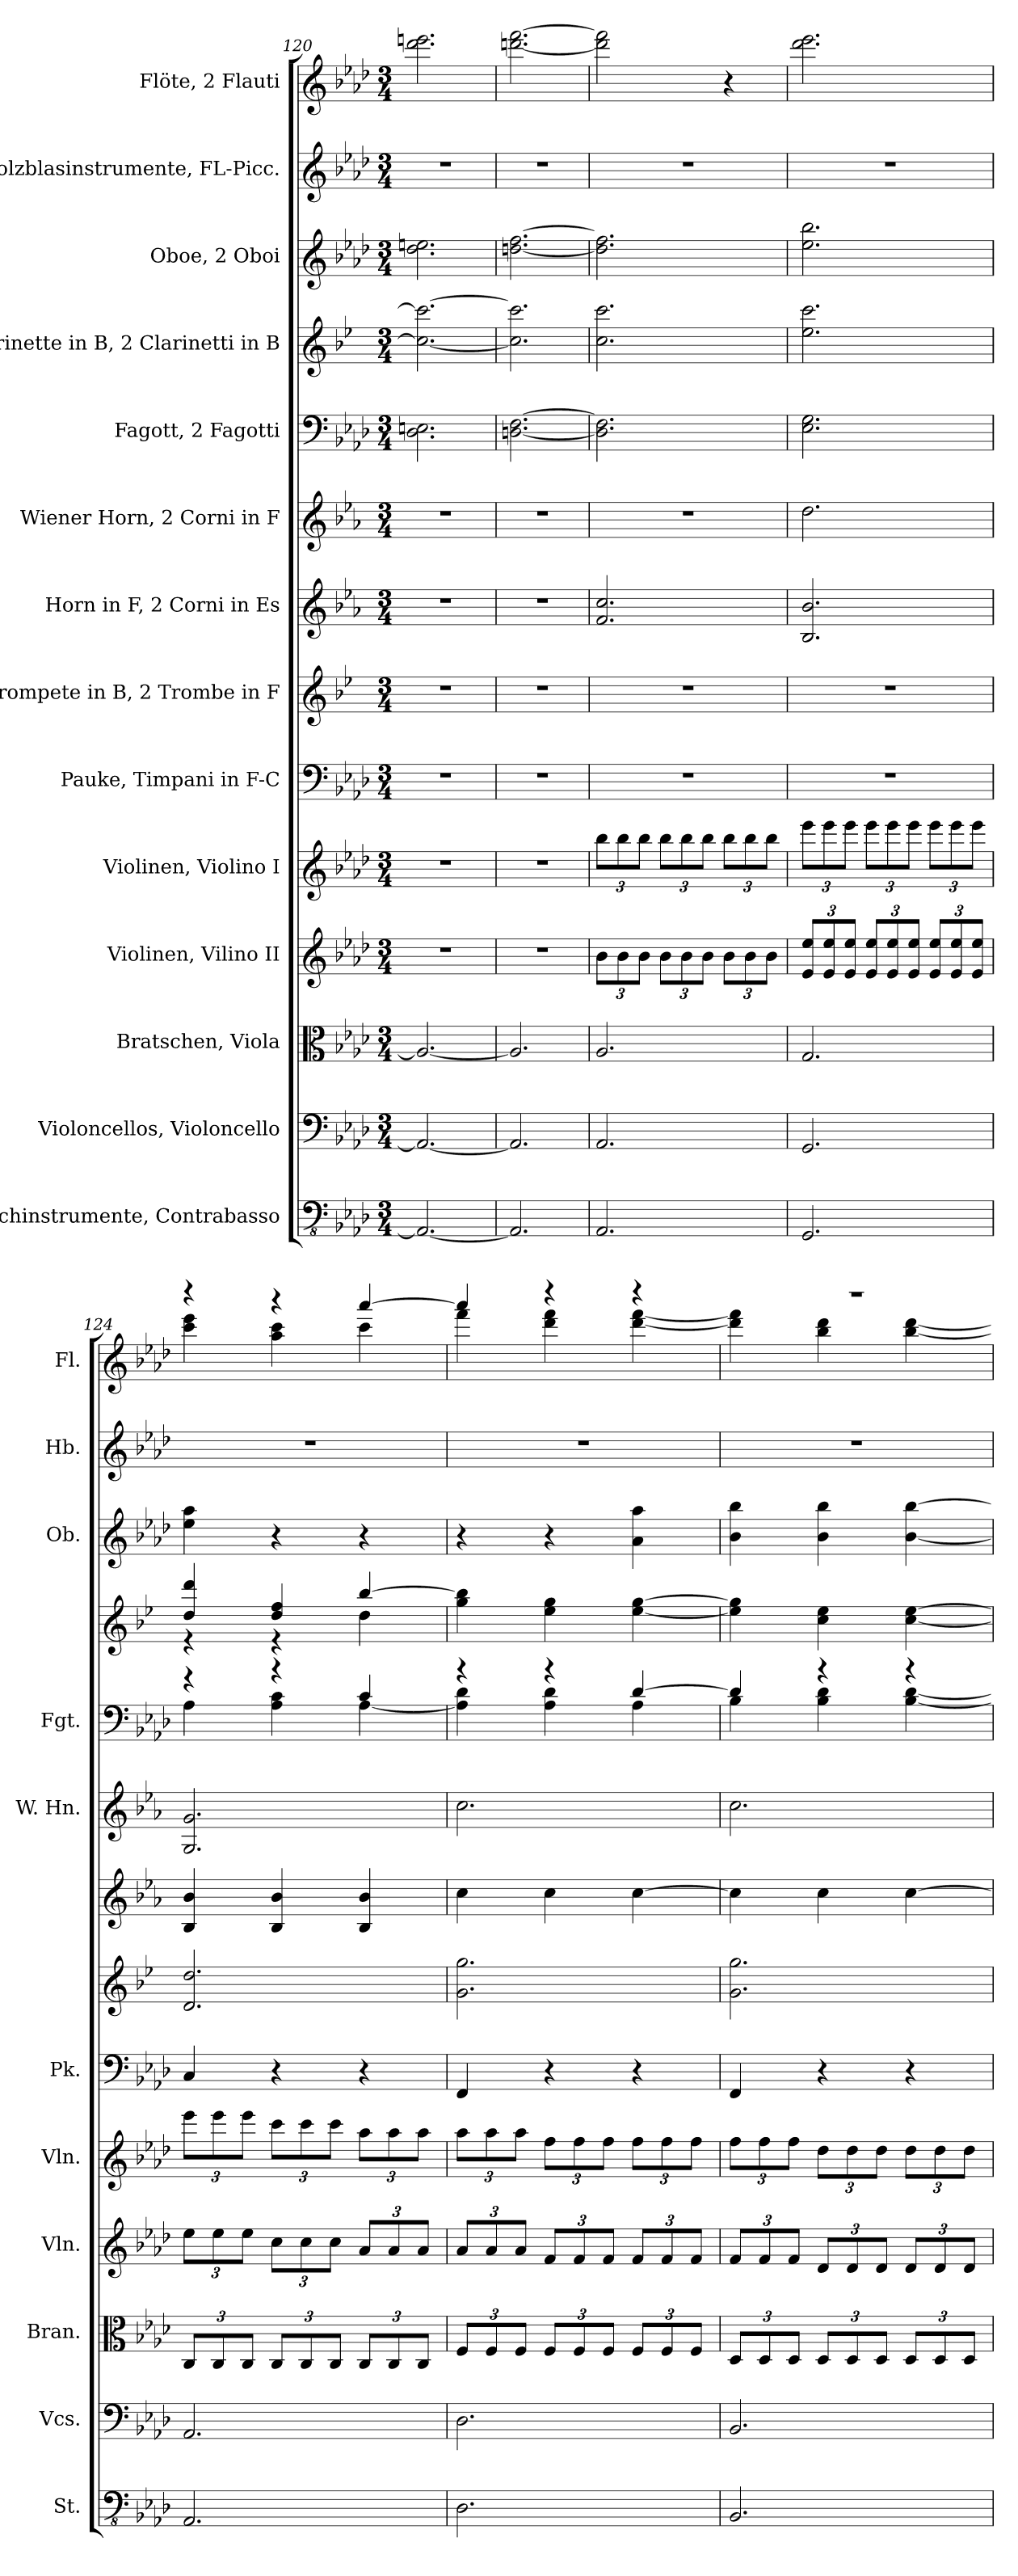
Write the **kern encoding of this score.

**kern	**kern	**kern	**kern	**kern	**kern	**kern	**kern	**kern	**kern	**kern	**kern	**kern	**kern
*part14	*part13	*part12	*part11	*part10	*part9	*part8	*part7	*part6	*part5	*part4	*part3	*part2	*part1
*staff14	*staff13	*staff12	*staff11	*staff10	*staff9	*staff8	*staff7	*staff6	*staff5	*staff4	*staff3	*staff2	*staff1
*I"Streichinstrumente, Contrabasso	*I"Violoncellos, Violoncello	*I"Bratschen, Viola	*I"Violinen, Vilino II	*I"Violinen, Violino I	*I"Pauke, Timpani in F-C	*I"Trompete in B, 2 Trombe in F	*I"Horn in F, 2 Corni in Es	*I"Wiener Horn, 2 Corni in F	*I"Fagott, 2 Fagotti	*I"Klarinette in B, 2 Clarinetti in B	*I"Oboe, 2 Oboi	*I"Holzblasinstrumente, FL-Picc.	*I"Flöte, 2 Flauti
*I'St.	*I'Vcs.	*I'Bran.	*I'Vln.	*I'Vln.	*I'Pk.	*	*	*I'W. Hn.	*I'Fgt.	*	*I'Ob.	*I'Hb.	*I'Fl.
*clefFv4	*clefF4	*clefC3	*clefG2	*clefG2	*clefF4	*clefG2	*clefG2	*clefG2	*clefF4	*clefG2	*clefG2	*clefG2	*clefG2
*	*	*	*	*	*	*ITrd1c2	*ITrd4c7	*ITrd4c7	*	*ITrd1c2	*	*	*
*k[b-e-a-d-]	*k[b-e-a-d-]	*k[b-e-a-d-]	*k[b-e-a-d-]	*k[b-e-a-d-]	*k[b-e-a-d-]	*k[b-e-a-d-]	*k[b-e-a-d-]	*k[b-e-a-d-]	*k[b-e-a-d-]	*k[b-e-a-d-]	*k[b-e-a-d-]	*k[b-e-a-d-]	*k[b-e-a-d-]
*M3/4	*M3/4	*M3/4	*M3/4	*M3/4	*M3/4	*M3/4	*M3/4	*M3/4	*M3/4	*M3/4	*M3/4	*M3/4	*M3/4
=120	=120	=120	=120	=120	=120	=120	=120	=120	=120	=120	=120	=120	=120
2.AAA/_	2.AA/_	2.A/_	2.r	2.r	2.r	2.r	2.r	2.r	2.D-\ 2.En\	2.b--\_ 2.bb--\_	2.dd-\ 2.een\	2.r	2.ddd-\ 2.eeen\
=121	=121	=121	=121	=121	=121	=121	=121	=121	=121	=121	=121	=121	=121
2.AAA/]	2.AA/]	2.A/]	2.r	2.r	2.r	2.r	2.r	2.r	[2.Dn\ [2.F\	2.b--\] 2.bb--\]	[2.ddn\ [2.ff\	2.r	[2.dddn\ [2.fff\
=122	=122	=122	=122	=122	=122	=122	=122	=122	=122	=122	=122	=122	=122
*	*	*	*Xbrackettup	*Xbrackettup	*	*	*	*	*	*	*	*	*
2.AAA-/	2.AA-/	2.A-/	12b-\L	12bb-\L	2.r	2.r	2.B-/ 2.f/	2.r	2.D\] 2.F\]	2.b-\ 2.bb-\	2.dd\] 2.ff\]	2.r	2ddd\] 2fff\]
.	.	.	12b-\	12bb-\	.	.	.	.	.	.	.	.	.
.	.	.	12b-\J	12bb-\J	.	.	.	.	.	.	.	.	.
.	.	.	12b-\L	12bb-\L	.	.	.	.	.	.	.	.	.
.	.	.	12b-\	12bb-\	.	.	.	.	.	.	.	.	.
.	.	.	12b-\J	12bb-\J	.	.	.	.	.	.	.	.	.
.	.	.	12b-\L	12bb-\L	.	.	.	.	.	.	.	.	4r
.	.	.	12b-\	12bb-\	.	.	.	.	.	.	.	.	.
.	.	.	12b-\J	12bb-\J	.	.	.	.	.	.	.	.	.
!!LO:PB:g=z
=123	=123	=123	=123	=123	=123	=123	=123	=123	=123	=123	=123	=123	=123
2.GGG/	2.GG/	2.G/	12e-/ 12ee-/L	12eee-\L	2.r	2.r	2.E-/ 2.e-/	2.g\	2.E-\ 2.G\	2.dd-\ 2.bb-\	2.ee-\ 2.bb-\	2.r	2.ddd-\ 2.eee-\
.	.	.	12e-/ 12ee-/	12eee-\	.	.	.	.	.	.	.	.	.
.	.	.	12e-/ 12ee-/J	12eee-\J	.	.	.	.	.	.	.	.	.
.	.	.	12e-/ 12ee-/L	12eee-\L	.	.	.	.	.	.	.	.	.
.	.	.	12e-/ 12ee-/	12eee-\	.	.	.	.	.	.	.	.	.
.	.	.	12e-/ 12ee-/J	12eee-\J	.	.	.	.	.	.	.	.	.
.	.	.	12e-/ 12ee-/L	12eee-\L	.	.	.	.	.	.	.	.	.
.	.	.	12e-/ 12ee-/	12eee-\	.	.	.	.	.	.	.	.	.
.	.	.	12e-/ 12ee-/J	12eee-\J	.	.	.	.	.	.	.	.	.
=124	=124	=124	=124	=124	=124	=124	=124	=124	=124	=124	=124	=124	=124
*	*	*Xbrackettup	*	*	*	*	*	*	*	*	*	*	*
*	*	*	*	*	*	*	*	*	*^	*^	*	*	*^
2.AAA-/	2.AA-/	12C/L	12ee-\L	12eee-\L	4C/	2.c/ 2.cc/	4E-/ 4e-/	2.C/ 2.c/	4r	4A-\	4cc/ 4ccc/	4r	4ee-\ 4aa-\	2.r	4r	4ccc\ 4eee-\
.	.	12C/	12ee-\	12eee-\	.	.	.	.	.	.	.	.	.	.	.	.
.	.	12C/J	12ee-\J	12eee-\J	.	.	.	.	.	.	.	.	.	.	.	.
.	.	12C/L	12cc\L	12ccc\L	4r	.	4E-/ 4e-/	.	4r	4A-\ 4c\	4cc/ 4ee-/	4r	4r	.	4r	4aa-\ 4ccc\
.	.	12C/	12cc\	12ccc\	.	.	.	.	.	.	.	.	.	.	.	.
.	.	12C/J	12cc\J	12ccc\J	.	.	.	.	.	.	.	.	.	.	.	.
.	.	12C/L	12a-/L	12aa-\L	4r	.	4E-/ 4e-/	.	4c/	[4A-\	[4aa-/	4cc\	4r	.	[4aaa-/	4ccc\
.	.	12C/	12a-/	12aa-\	.	.	.	.	.	.	.	.	.	.	.	.
.	.	12C/J	12a-/J	12aa-\J	.	.	.	.	.	.	.	.	.	.	.	.
*	*	*	*	*	*	*	*	*	*	*	*v	*v	*	*	*	*
=125	=125	=125	=125	=125	=125	=125	=125	=125	=125	=125	=125	=125	=125	=125	=125
2.DD-\	2.D-\	12F/L	12a-/L	12aa-\L	4FF/	2.f\ 2.ff\	4f\	2.f\	4r	4A-\] 4d-\	4ff\ 4aa-\]	4r	2.r	4aaa-/]	4fff\
.	.	12F/	12a-/	12aa-\	.	.	.	.	.	.	.	.	.	.	.
.	.	12F/J	12a-/J	12aa-\J	.	.	.	.	.	.	.	.	.	.	.
.	.	12F/L	12f/L	12ff\L	4r	.	4f\	.	4r	4A-\ 4d-\	4dd-\ 4ff\	4r	.	4r	4ddd-\ 4fff\
.	.	12F/	12f/	12ff\	.	.	.	.	.	.	.	.	.	.	.
.	.	12F/J	12f/J	12ff\J	.	.	.	.	.	.	.	.	.	.	.
.	.	12F/L	12f/L	12ff\L	4r	.	[4f\	.	[4d-/	4A-\	[4dd-\ [4ff\	4a-\ 4aa-\	.	4r	[4ddd-\ [4fff\
.	.	12F/	12f/	12ff\	.	.	.	.	.	.	.	.	.	.	.
.	.	12F/J	12f/J	12ff\J	.	.	.	.	.	.	.	.	.	.	.
!!LO:PB:g=z	!!
=126	=126	=126	=126	=126	=126	=126	=126	=126	=126	=126	=126	=126	=126	=126	=126
2.BBB-/	2.BB-/	12D-/L	12f/L	12ff\L	4FF/	2.f\ 2.ff\	4f\]	2.f\	4d-/]	4B-\	4dd-\] 4ff\]	4b-\ 4bb-\	2.r	2.r	4ddd-\] 4fff\]
.	.	12D-/	12f/	12ff\	.	.	.	.	.	.	.	.	.	.	.
.	.	12D-/J	12f/J	12ff\J	.	.	.	.	.	.	.	.	.	.	.
.	.	12D-/L	12d-/L	12dd-\L	4r	.	4f\	.	4r	4B-\ 4d-\	4b-\ 4dd-\	4b-\ 4bb-\	.	.	4bb-\ 4ddd-\
.	.	12D-/	12d-/	12dd-\	.	.	.	.	.	.	.	.	.	.	.
.	.	12D-/J	12d-/J	12dd-\J	.	.	.	.	.	.	.	.	.	.	.
.	.	12D-/L	12d-/L	12dd-\L	4r	.	[4f\	.	4r	[4B-\ [4d-\	[4b-\ [4dd-\	[4b-\ [4bb-\	.	.	[4bb-\ [4ddd-\
.	.	12D-/	12d-/	12dd-\	.	.	.	.	.	.	.	.	.	.	.
.	.	12D-/J	12d-/J	12dd-\J	.	.	.	.	.	.	.	.	.	.	.
*	*	*	*	*	*	*	*	*	*v	*v	*	*	*	*v	*v
=	=	=	=	=	=	=	=	=	=	=	=	=	=
*-	*-	*-	*-	*-	*-	*-	*-	*-	*-	*-	*-	*-	*-
